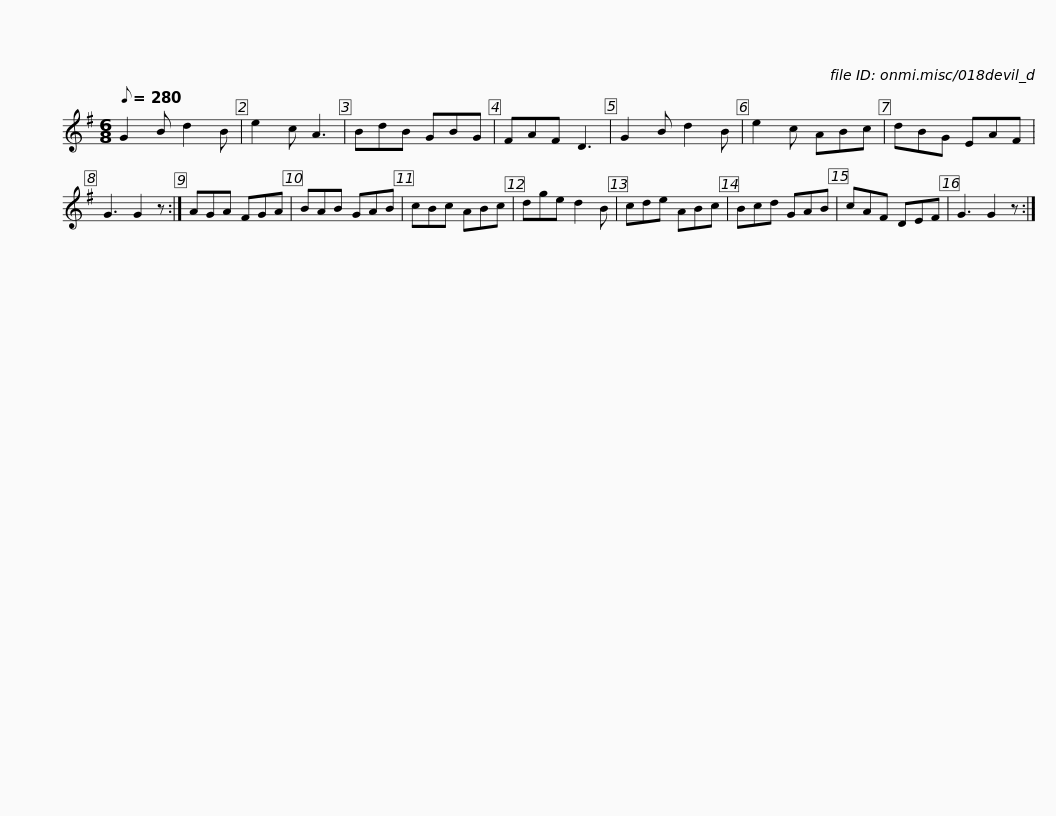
X:1
L:1/8
Q:1/8=280
M:6/8
I:linebreak $
K:G
V:1 treble
V:1
 G2 B d2 B | e2 c A3 | BdB GBG | FAF D3 | G2 B d2 B | %5
 e2 c ABc | dBG EAF | G3 G2 z :| AGA FGA |$ BAB GAB | %10
 cBc ABc | dge d2 B | cde ABc | Bcd GAB | cAF DEF | %15
 G3 G2 z :| %16
